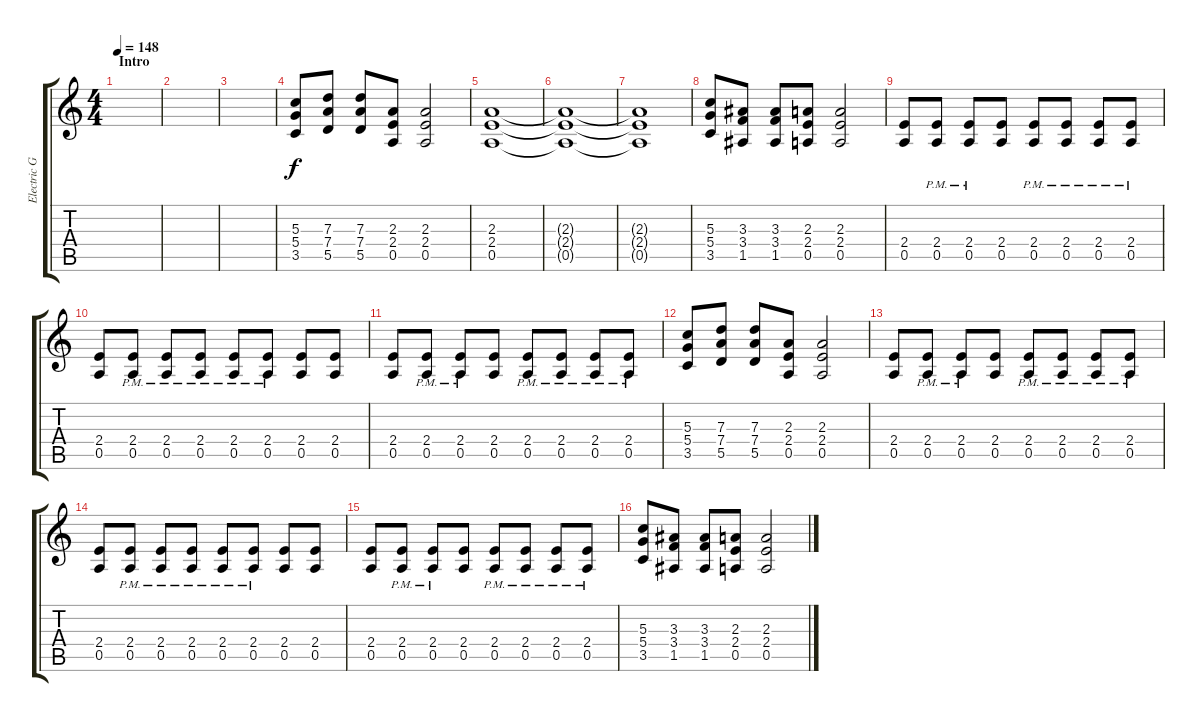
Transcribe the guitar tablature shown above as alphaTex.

\track ("Electric Guitar (Drive)" "Electric G") {instrument overdrivenguitar}
\staff {score tabs}
\tuning (E4 B3 G3 D3 A2 E2) {hide}
\ts (4 4)
\section ("" "Intro")
\tempo 148
\clef g2
\ks c
|
|
|
(5.3 5.4 3.5).8 (7.3 7.4 5.5).8 (7.3 7.4 5.5).8 (2.3 2.4 0.5).8 (2.3 2.4 0.5).2 |
(2.3 2.4 0.5).1 |
(2.3{t} 2.4{t} 0.5{t}).1 |
(2.3{t} 2.4{t} 0.5{t}).1 |
(5.3 5.4 3.5).8 (3.3 3.4 1.5).8 (3.3 3.4 1.5).8 (2.3 2.4 0.5).8 (2.3 2.4 0.5).2 |
(2.4 0.5).8 (2.4{pm} 0.5{pm}).8 (2.4{pm} 0.5{pm}).8 (2.4 0.5).8 (2.4{pm} 0.5{pm}).8 (2.4{pm} 0.5{pm}).8 (2.4{pm} 0.5{pm}).8 (2.4{pm} 0.5{pm}).8 |
(2.4 0.5).8 (2.4{pm} 0.5{pm}).8 (2.4{pm} 0.5{pm}).8 (2.4{pm} 0.5{pm}).8 (2.4{pm} 0.5{pm}).8 (2.4{pm} 0.5{pm}).8 (2.4 0.5).8 (2.4 0.5).8 |
(2.4 0.5).8 (2.4{pm} 0.5{pm}).8 (2.4{pm} 0.5{pm}).8 (2.4 0.5).8 (2.4{pm} 0.5{pm}).8 (2.4{pm} 0.5{pm}).8 (2.4{pm} 0.5{pm}).8 (2.4{pm} 0.5{pm}).8 |
(5.3 5.4 3.5).8 (7.3 7.4 5.5).8 (7.3 7.4 5.5).8 (2.3 2.4 0.5).8 (2.3 2.4 0.5).2 |
(2.4 0.5).8 (2.4{pm} 0.5{pm}).8 (2.4{pm} 0.5{pm}).8 (2.4 0.5).8 (2.4{pm} 0.5{pm}).8 (2.4{pm} 0.5{pm}).8 (2.4{pm} 0.5{pm}).8 (2.4{pm} 0.5{pm}).8 |
(2.4 0.5).8 (2.4{pm} 0.5{pm}).8 (2.4{pm} 0.5{pm}).8 (2.4{pm} 0.5{pm}).8 (2.4{pm} 0.5{pm}).8 (2.4{pm} 0.5{pm}).8 (2.4 0.5).8 (2.4 0.5).8 |
(2.4 0.5).8 (2.4{pm} 0.5{pm}).8 (2.4{pm} 0.5{pm}).8 (2.4 0.5).8 (2.4{pm} 0.5{pm}).8 (2.4{pm} 0.5{pm}).8 (2.4{pm} 0.5{pm}).8 (2.4{pm} 0.5{pm}).8 |
(5.3 5.4 3.5).8 (3.3 3.4 1.5).8 (3.3 3.4 1.5).8 (2.3 2.4 0.5).8 (2.3 2.4 0.5).2
